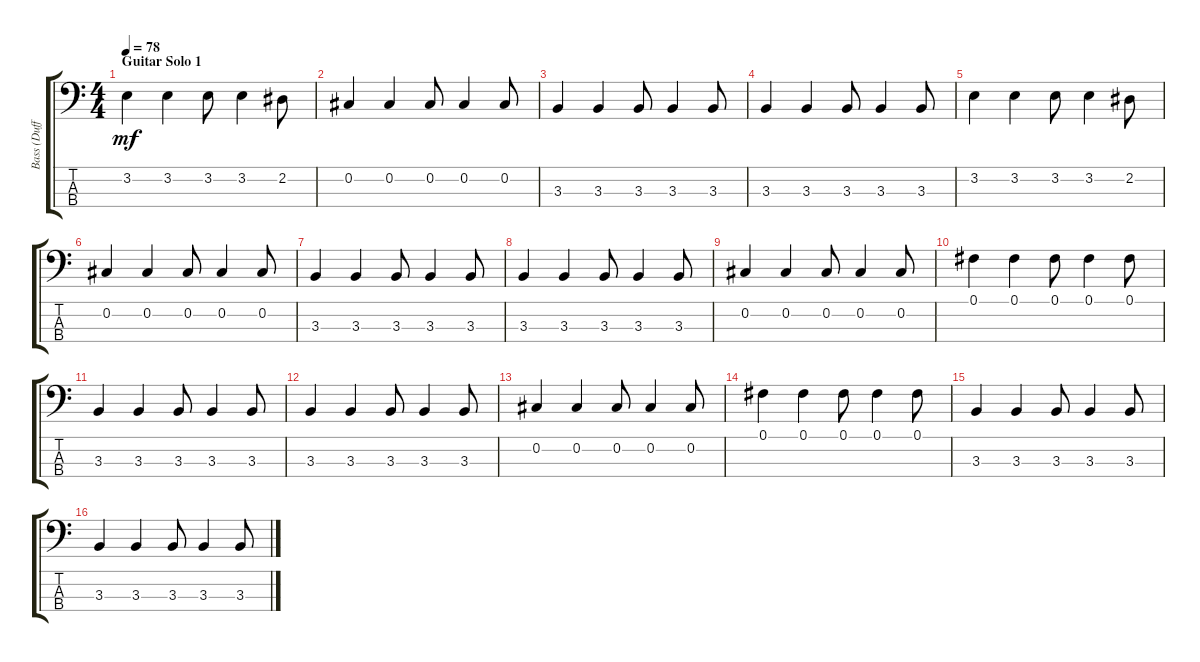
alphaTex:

\track ("Bass (Duff)" "Bass (Duff") {instrument electricbasspick}
\staff {score tabs}
\tuning (Gb2 Db2 Ab1 Eb1) {hide}
\ts (4 4)
\section ("" "Guitar Solo 1")
\tempo 78
\clef f4
\ks c
3.2.4{dy mf instrument electricbasspick} 3.2.4 3.2.8 3.2.4 2.2.8 |
0.2.4 0.2.4 0.2.8 0.2.4 0.2.8 |
3.3.4 3.3.4 3.3.8 3.3.4 3.3.8 |
3.3.4 3.3.4 3.3.8 3.3.4 3.3.8 |
3.2.4 3.2.4 3.2.8 3.2.4 2.2.8 |
0.2.4 0.2.4 0.2.8 0.2.4 0.2.8 |
3.3.4 3.3.4 3.3.8 3.3.4 3.3.8 |
3.3.4 3.3.4 3.3.8 3.3.4 3.3.8 |
0.2.4 0.2.4 0.2.8 0.2.4 0.2.8 |
0.1.4 0.1.4 0.1.8 0.1.4 0.1.8 |
3.3.4 3.3.4 3.3.8 3.3.4 3.3.8 |
3.3.4 3.3.4 3.3.8 3.3.4 3.3.8 |
0.2.4 0.2.4 0.2.8 0.2.4 0.2.8 |
0.1.4 0.1.4 0.1.8 0.1.4 0.1.8 |
3.3.4 3.3.4 3.3.8 3.3.4 3.3.8 |
3.3.4 3.3.4 3.3.8 3.3.4 3.3.8
